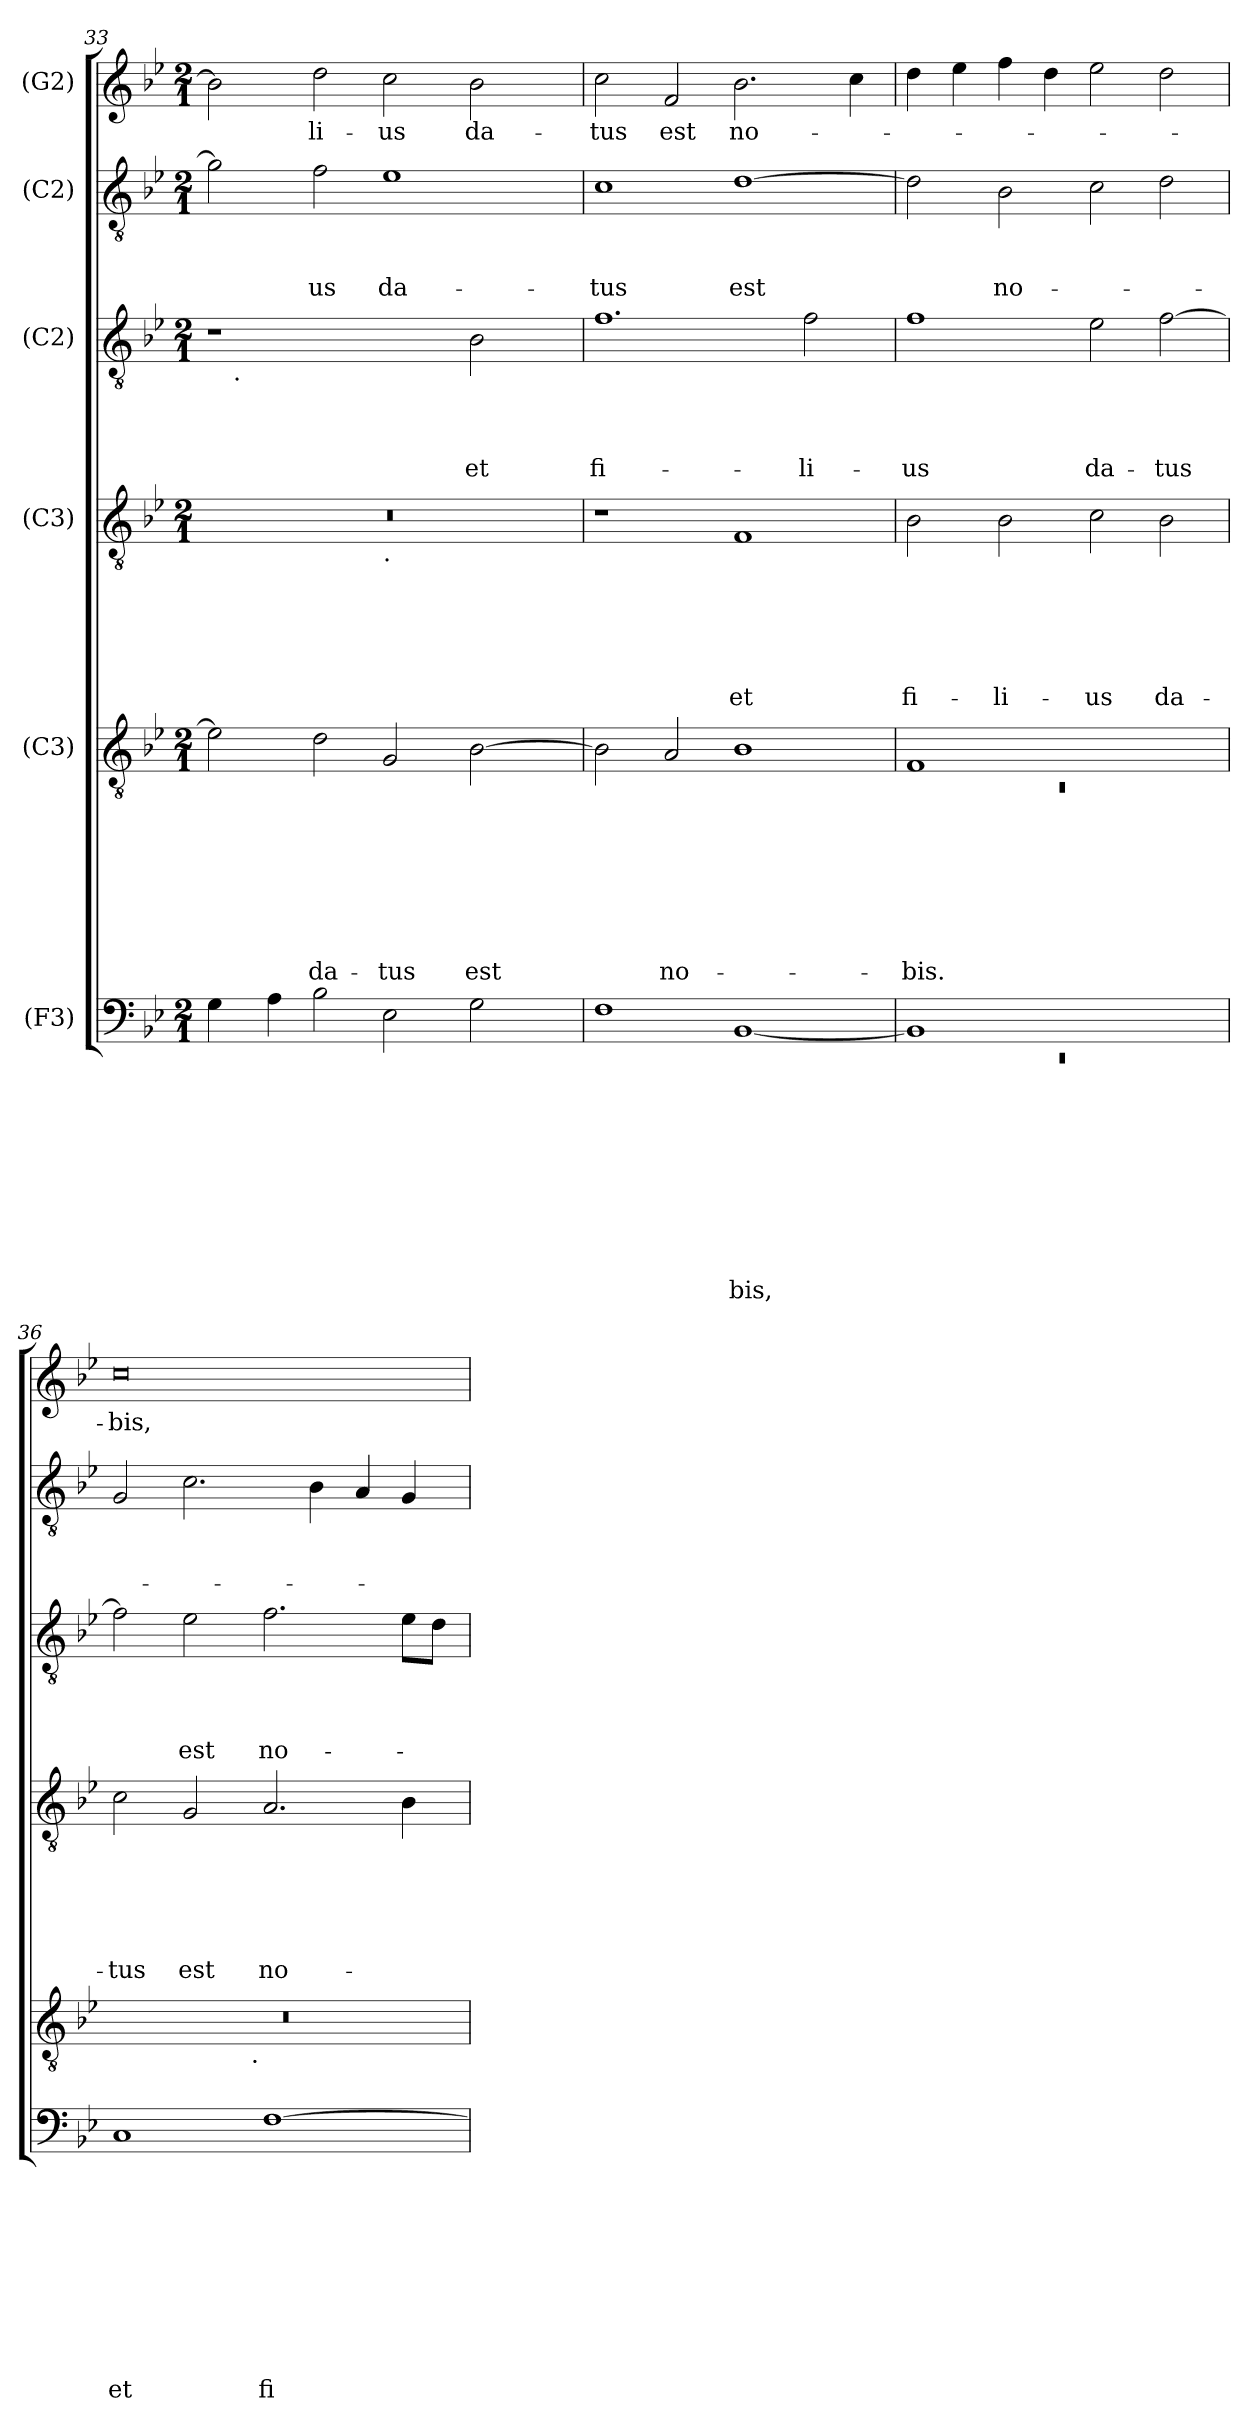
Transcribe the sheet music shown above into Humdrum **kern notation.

**kern	**text	**text	**text	**text	**text	**text	**text	**text	**text	**text	**kern	**text	**text	**text	**text	**text	**text	**text	**text	**kern	**text	**text	**text	**text	**text	**text	**kern	**text	**text	**text	**text	**kern	**text	**text	**text	**kern	**text
*part6	*part6	*part6	*part6	*part6	*part6	*part6	*part6	*part6	*part6	*part6	*part5	*part5	*part5	*part5	*part5	*part5	*part5	*part5	*part5	*part4	*part4	*part4	*part4	*part4	*part4	*part4	*part3	*part3	*part3	*part3	*part3	*part2	*part2	*part2	*part2	*part1	*part1
*staff6	*staff6	*staff6	*staff6	*staff6	*staff6	*staff6	*staff6	*staff6	*staff6	*staff6	*staff5	*staff5	*staff5	*staff5	*staff5	*staff5	*staff5	*staff5	*staff5	*staff4	*staff4	*staff4	*staff4	*staff4	*staff4	*staff4	*staff3	*staff3	*staff3	*staff3	*staff3	*staff2	*staff2	*staff2	*staff2	*staff1	*staff1
*I"(F3)	*	*	*	*	*	*	*	*	*	*	*I"(C3)	*	*	*	*	*	*	*	*	*I"(C3)	*	*	*	*	*	*	*I"(C2)	*	*	*	*	*I"(C2)	*	*	*	*I"(G2)	*
*clefF4	*	*	*	*	*	*	*	*	*	*	*clefGv2	*	*	*	*	*	*	*	*	*clefGv2	*	*	*	*	*	*	*clefGv2	*	*	*	*	*clefGv2	*	*	*	*clefG2	*
*k[b-e-]	*	*	*	*	*	*	*	*	*	*	*k[b-e-]	*	*	*	*	*	*	*	*	*k[b-e-]	*	*	*	*	*	*	*k[b-e-]	*	*	*	*	*k[b-e-]	*	*	*	*k[b-e-]	*
*B-:	*	*	*	*	*	*	*	*	*	*	*B-:	*	*	*	*	*	*	*	*	*B-:	*	*	*	*	*	*	*B-:	*	*	*	*	*B-:	*	*	*	*B-:	*
*M2/1	*	*	*	*	*	*	*	*	*	*	*M2/1	*	*	*	*	*	*	*	*	*M2/1	*	*	*	*	*	*	*M2/1	*	*	*	*	*M2/1	*	*	*	*M2/1	*
=33	=33	=33	=33	=33	=33	=33	=33	=33	=33	=33	=33	=33	=33	=33	=33	=33	=33	=33	=33	=33	=33	=33	=33	=33	=33	=33	=33	=33	=33	=33	=33	=33	=33	=33	=33	=33	=33
*	*	*	*	*	*	*	*	*	*	*	*	*	*	*	*	*	*	*	*	*^	*	*	*	*	*	*	*^	*	*	*	*	*	*	*	*	*	*
4G\	.	.	.	.	.	.	.	.	.	.	2e-\]	.	.	.	.	.	.	.	.	0r	1ryy	.	.	.	.	.	.	1r	16.ryy	.	.	.	.	2g\]	.	.	.	2b-\]	.
!	!	!	!	!	!	!	!	!	!	!	!	!	!	!	!	!	!	!	!	!	!	!	!	!	!	!	!	!	!LO:TX:b:t=.	!	!	!	!	!	!	!	!	!	!
.	.	.	.	.	.	.	.	.	.	.	.	.	.	.	.	.	.	.	.	.	.	.	.	.	.	.	.	.	1ryy	.	.	.	.	.	.	.	.	.	.
4A\	.	.	.	.	.	.	.	.	.	.	.	.	.	.	.	.	.	.	.	.	.	.	.	.	.	.	.	.	.	.	.	.	.	.	.	.	.	.	.
!	!	!	!	!	!	!	!	!	!	!	!	!	!	!	!	!	!	!	!LO:LY:b	!	!	!	!	!	!	!	!	!	!	!	!	!	!	!	!	!	!LO:LY:b	!	!LO:LY:b
2B-\	.	.	.	.	.	.	.	.	.	.	2d\	.	.	.	.	.	.	.	da-	.	.	.	.	.	.	.	.	.	.	.	.	.	.	2f\	.	.	-us	2dd\	-li-
!	!	!	!	!	!	!	!	!	!	!	!	!	!	!	!	!	!	!	!	!	!LO:TX:b:t=.	!	!	!	!	!	!	!	!	!	!	!	!	!	!	!	!	!	!
!	!	!	!	!	!	!	!	!	!	!	!	!	!	!	!	!	!	!	!LO:LY:b	!	!	!	!	!	!	!	!	!	!	!	!	!	!	!	!	!	!LO:LY:b	!	!LO:LY:b
2E-\	.	.	.	.	.	.	.	.	.	.	2G/	.	.	.	.	.	.	.	-tus	.	1ryy	.	.	.	.	.	.	2ryy	.	.	.	.	.	1e-	.	.	da-	2cc\	-us
.	.	.	.	.	.	.	.	.	.	.	.	.	.	.	.	.	.	.	.	.	.	.	.	.	.	.	.	.	2ryy	.	.	.	.	.	.	.	.	.	.
!	!	!	!	!	!	!	!	!	!	!	!	!	!	!	!	!	!	!	!LO:LY:b	!	!	!	!	!	!	!	!	!	!	!	!	!	!LO:LY:b	!	!	!	!	!	!LO:LY:b
2G\	.	.	.	.	.	.	.	.	.	.	[>2B-\	.	.	.	.	.	.	.	est	.	.	.	.	.	.	.	.	2B-\	.	.	.	.	et	.	.	.	.	2b-\	da-
.	.	.	.	.	.	.	.	.	.	.	.	.	.	.	.	.	.	.	.	.	.	.	.	.	.	.	.	.	4ryy	.	.	.	.	.	.	.	.	.	.
.	.	.	.	.	.	.	.	.	.	.	.	.	.	.	.	.	.	.	.	.	.	.	.	.	.	.	.	.	8ryy	.	.	.	.	.	.	.	.	.	.
.	.	.	.	.	.	.	.	.	.	.	.	.	.	.	.	.	.	.	.	.	.	.	.	.	.	.	.	.	32ryy	.	.	.	.	.	.	.	.	.	.
=34	=34	=34	=34	=34	=34	=34	=34	=34	=34	=34	=34	=34	=34	=34	=34	=34	=34	=34	=34	=34	=34	=34	=34	=34	=34	=34	=34	=34	=34	=34	=34	=34	=34	=34	=34	=34	=34	=34	=34
!	!	!	!	!	!	!	!	!	!	!	!	!	!	!	!	!	!	!	!	!	!	!	!	!	!	!	!	!	!	!	!	!	!LO:LY:b	!	!	!	!LO:LY:b	!	!LO:LY:b
*	*	*	*	*	*	*	*	*	*	*	*	*	*	*	*	*	*	*	*	*v	*v	*	*	*	*	*	*	*	*	*	*	*	*	*	*	*	*	*	*
*	*	*	*	*	*	*	*	*	*	*	*	*	*	*	*	*	*	*	*	*	*	*	*	*	*	*	*v	*v	*	*	*	*	*	*	*	*	*	*
1F	.	.	.	.	.	.	.	.	.	.	2B-\]	.	.	.	.	.	.	.	.	1r	.	.	.	.	.	.	1.f	.	.	.	fi-	1c	.	.	-tus	2cc\	-tus
!	!	!	!	!	!	!	!	!	!	!	!	!	!	!	!	!	!	!	!LO:LY:b	!	!	!	!	!	!	!	!	!	!	!	!	!	!	!	!	!	!LO:LY:b
.	.	.	.	.	.	.	.	.	.	.	2A/	.	.	.	.	.	.	.	no-	.	.	.	.	.	.	.	.	.	.	.	.	.	.	.	.	2f/	est
!	!	!	!	!	!	!	!	!	!	!LO:LY:b	!	!	!	!	!	!	!	!	!	!	!	!	!	!	!	!LO:LY:b	!	!	!	!	!	!	!	!	!LO:LY:b	!	!LO:LY:b
[<1BB-	.	.	.	.	.	.	.	.	.	-bis,	1B-	.	.	.	.	.	.	.	.	1F	.	.	.	.	.	et	.	.	.	.	.	[>1d	.	.	est	2.b-\	no-
!	!	!	!	!	!	!	!	!	!	!	!	!	!	!	!	!	!	!	!	!	!	!	!	!	!	!	!	!	!	!	!LO:LY:b	!	!	!	!	!	!
.	.	.	.	.	.	.	.	.	.	.	.	.	.	.	.	.	.	.	.	.	.	.	.	.	.	.	2f\	.	.	.	-li-	.	.	.	.	.	.
.	.	.	.	.	.	.	.	.	.	.	.	.	.	.	.	.	.	.	.	.	.	.	.	.	.	.	.	.	.	.	.	.	.	.	.	4cc\	.
=35	=35	=35	=35	=35	=35	=35	=35	=35	=35	=35	=35	=35	=35	=35	=35	=35	=35	=35	=35	=35	=35	=35	=35	=35	=35	=35	=35	=35	=35	=35	=35	=35	=35	=35	=35	=35	=35
*^	*	*	*	*	*	*	*	*	*	*	*^	*	*	*	*	*	*	*	*	*	*	*	*	*	*	*	*	*	*	*	*	*	*	*	*	*	*
!	!LO:N:vis=1	!	!	!	!	!	!	!	!	!	!	!	!LO:N:vis=1	!	!	!	!	!	!	!	!LO:LY:b	!	!	!	!	!	!	!LO:LY:b	!	!	!	!	!LO:LY:b	!	!	!	!	!	!
1BB-]	0rEE	.	.	.	.	.	.	.	.	.	.	1F	0rC	.	.	.	.	.	.	.	-bis.	2B-\	.	.	.	.	.	fi-	1f	.	.	.	-us	2d\]	.	.	.	4dd\	.
.	.	.	.	.	.	.	.	.	.	.	.	.	.	.	.	.	.	.	.	.	.	.	.	.	.	.	.	.	.	.	.	.	.	.	.	.	.	4ee-\	.
!	!	!	!	!	!	!	!	!	!	!	!	!	!	!	!	!	!	!	!	!	!	!	!	!	!	!	!	!LO:LY:b	!	!	!	!	!	!	!	!	!LO:LY:b	!	!
.	.	.	.	.	.	.	.	.	.	.	.	.	.	.	.	.	.	.	.	.	.	2B-\	.	.	.	.	.	-li-	.	.	.	.	.	2B-\	.	.	no-	4ff\	.
.	.	.	.	.	.	.	.	.	.	.	.	.	.	.	.	.	.	.	.	.	.	.	.	.	.	.	.	.	.	.	.	.	.	.	.	.	.	4dd\	.
!	!	!	!	!	!	!	!	!	!	!	!	!	!	!	!	!	!	!	!	!	!	!	!	!	!	!	!	!LO:LY:b	!	!	!	!	!LO:LY:b	!	!	!	!	!	!
1ryy	.	.	.	.	.	.	.	.	.	.	.	1ryy	.	.	.	.	.	.	.	.	.	2c\	.	.	.	.	.	-us	2e-\	.	.	.	da-	2c\	.	.	.	2ee-\	.
!	!	!	!	!	!	!	!	!	!	!	!	!	!	!	!	!	!	!	!	!	!	!	!	!	!	!	!	!LO:LY:b	!	!	!	!	!LO:LY:b	!	!	!	!	!	!
.	.	.	.	.	.	.	.	.	.	.	.	.	.	.	.	.	.	.	.	.	.	2B-\	.	.	.	.	.	da-	[>2f\	.	.	.	-tus	2d\	.	.	.	2dd\	.
*v	*v	*	*	*	*	*	*	*	*	*	*	*	*	*	*	*	*	*	*	*	*	*	*	*	*	*	*	*	*	*	*	*	*	*	*	*	*	*	*
=36	=36	=36	=36	=36	=36	=36	=36	=36	=36	=36	=36	=36	=36	=36	=36	=36	=36	=36	=36	=36	=36	=36	=36	=36	=36	=36	=36	=36	=36	=36	=36	=36	=36	=36	=36	=36	=36	=36
!	!	!	!	!	!	!	!	!	!	!LO:LY:b	!	!	!	!	!	!	!	!	!	!	!	!	!	!	!	!	!LO:LY:b	!	!	!	!	!	!	!	!	!	!	!LO:LY:b
1C	.	.	.	.	.	.	.	.	.	et	0r	2ryy	.	.	.	.	.	.	.	.	2c\	.	.	.	.	.	-tus	2f\]	.	.	.	.	2G/	.	.	.	0cc	-bis,
!	!	!	!	!	!	!	!	!	!	!	!	!	!	!	!	!	!	!	!	!	!	!	!	!	!	!	!LO:LY:b	!	!	!	!	!LO:LY:b	!	!	!	!	!	!
.	.	.	.	.	.	.	.	.	.	.	.	4...ryy	.	.	.	.	.	.	.	.	2G/	.	.	.	.	.	est	2e-\	.	.	.	est	2.c\	.	.	.	.	.
!	!	!	!	!	!	!	!	!	!	!	!	!LO:TX:b:t=.	!	!	!	!	!	!	!	!	!	!	!	!	!	!	!	!	!	!	!	!	!	!	!	!	!	!
.	.	.	.	.	.	.	.	.	.	.	.	1ryy	.	.	.	.	.	.	.	.	.	.	.	.	.	.	.	.	.	.	.	.	.	.	.	.	.	.
!	!	!	!	!	!	!	!	!	!	!LO:LY:b	!	!	!	!	!	!	!	!	!	!	!	!	!	!	!	!	!LO:LY:b	!	!	!	!	!LO:LY:b	!	!	!	!	!	!
[<1F	.	.	.	.	.	.	.	.	.	fi-	.	.	.	.	.	.	.	.	.	.	2.A/	.	.	.	.	.	no-	2.f\	.	.	.	no-	.	.	.	.	.	.
.	.	.	.	.	.	.	.	.	.	.	.	.	.	.	.	.	.	.	.	.	.	.	.	.	.	.	.	.	.	.	.	.	4B-\	.	.	.	.	.
.	.	.	.	.	.	.	.	.	.	.	.	.	.	.	.	.	.	.	.	.	.	.	.	.	.	.	.	.	.	.	.	.	4A/	.	.	.	.	.
.	.	.	.	.	.	.	.	.	.	.	.	.	.	.	.	.	.	.	.	.	4B-\	.	.	.	.	.	.	8e-\L	.	.	.	.	4G/	.	.	.	.	.
.	.	.	.	.	.	.	.	.	.	.	.	.	.	.	.	.	.	.	.	.	.	.	.	.	.	.	.	8d\J	.	.	.	.	.	.	.	.	.	.
.	.	.	.	.	.	.	.	.	.	.	.	32ryy	.	.	.	.	.	.	.	.	.	.	.	.	.	.	.	.	.	.	.	.	.	.	.	.	.	.
*	*	*	*	*	*	*	*	*	*	*	*v	*v	*	*	*	*	*	*	*	*	*	*	*	*	*	*	*	*	*	*	*	*	*	*	*	*	*	*
=	=	=	=	=	=	=	=	=	=	=	=	=	=	=	=	=	=	=	=	=	=	=	=	=	=	=	=	=	=	=	=	=	=	=	=	=	=
*-	*-	*-	*-	*-	*-	*-	*-	*-	*-	*-	*-	*-	*-	*-	*-	*-	*-	*-	*-	*-	*-	*-	*-	*-	*-	*-	*-	*-	*-	*-	*-	*-	*-	*-	*-	*-	*-
